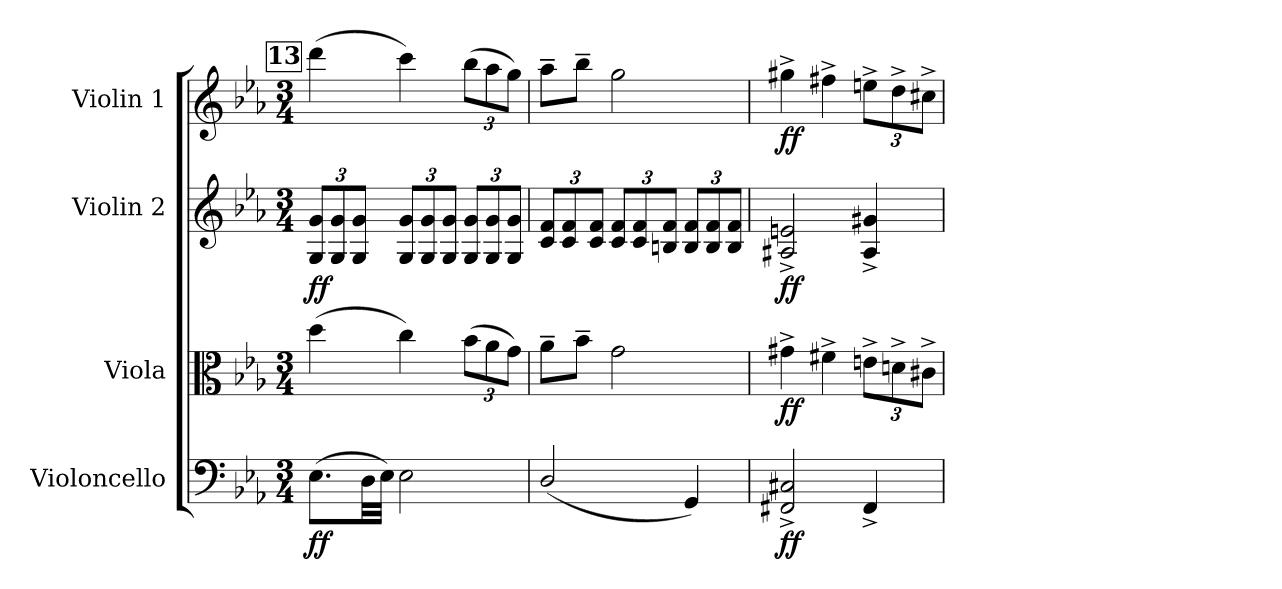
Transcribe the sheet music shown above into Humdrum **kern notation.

**kern	**dynam	**kern	**dynam	**kern	**dynam	**kern	**dynam
*part4	*part4	*part3	*part3	*part2	*part2	*part1	*part1
*staff4	*staff4	*staff3	*staff3	*staff2	*staff2	*staff1	*staff1
*I"Violoncello	*	*I"Viola	*	*I"Violin 2	*	*I"Violin 1	*
*I'Vc	*	*I'Vla	*	*I'Vln	*	*I'Vln	*
*clefF4	*	*clefC3	*	*clefG2	*	*clefG2	*
*k[b-e-a-]	*	*k[b-e-a-]	*	*k[b-e-a-]	*	*k[b-e-a-]	*
*M3/4	*	*M3/4	*	*M3/4	*	*M3/4	*
*	*	*	*	*Xbrackettup	*	*	*
!!LO:REH:place=s1:a:B:cj:fs=14:t=13
=129	=129	=129	=129	=129	=129	=129	=129
!	!LO:DY:b	!	!LO:DY:b	!	!	!	!
!	!	!	!LO:DY:n=1:b	!	!LO:DY:b	!	!LO:DY:b
!	!	!	!	!	!	!	!LO:DY:n=1:b
(8.E-\L	ff	(4dd\	ff other-dynamics	12G/ 12g/L	ff	(4ddd\	ff other-dynamics
.	.	.	.	12G/ 12g/	.	.	.
.	.	.	.	12G/ 12g/J	.	.	.
32D\LL	.	.	.	.	.	.	.
32E-\JJJ)	.	.	.	.	.	.	.
2E-\	.	4cc\)	.	12G/ 12g/L	.	4ccc\)	.
.	.	.	.	12G/ 12g/	.	.	.
.	.	.	.	12G/ 12g/J	.	.	.
*	*	*Xbrackettup	*	*	*	*Xbrackettup	*
.	.	(12b-\L	.	12G/ 12g/L	.	(12bb-\L	.
.	.	12a-\	.	12G/ 12g/	.	12aa-\	.
.	.	12g\J)	.	12G/ 12g/J	.	12gg\J)	.
!!LO:LB:g=z
=130	=130	=130	=130	=130	=130	=130	=130
(2D/	.	8a-~\L	.	12c/ 12f/L	.	8aa-~\L	.
.	.	.	.	12c/ 12f/	.	.	.
.	.	8b-~\J	.	.	.	8bb-~\J	.
.	.	.	.	12c/ 12f/J	.	.	.
.	.	2g\	.	12c/ 12f/L	.	2gg\	.
.	.	.	.	12c/ 12f/	.	.	.
.	.	.	.	12Bn/ 12f/J	.	.	.
4GG/)	.	.	.	12B/ 12f/L	.	.	.
.	.	.	.	12B/ 12f/	.	.	.
.	.	.	.	12B/ 12f/J	.	.	.
=131	=131	=131	=131	=131	=131	=131	=131
!	!LO:DY:b	!	!LO:DY:b	!	!LO:DY:b	!	!LO:DY:b
2FF#X/^> 2C#X/^>	ff	4g#X^\	ff	2A#X/^> 2en/^>	ff	4gg#X^\	ff
.	.	4f#X^\	.	.	.	4ff#X^\	.
4FF#^>/	.	12en^\L	.	4A#/^> 4g#X/^>	.	12een^\L	.
.	.	12dn^\	.	.	.	12dd^\	.
.	.	12c#X^\J	.	.	.	12cc#X^\J	.
=	=	=	=	=	=	=	=
*-	*-	*-	*-	*-	*-	*-	*-
